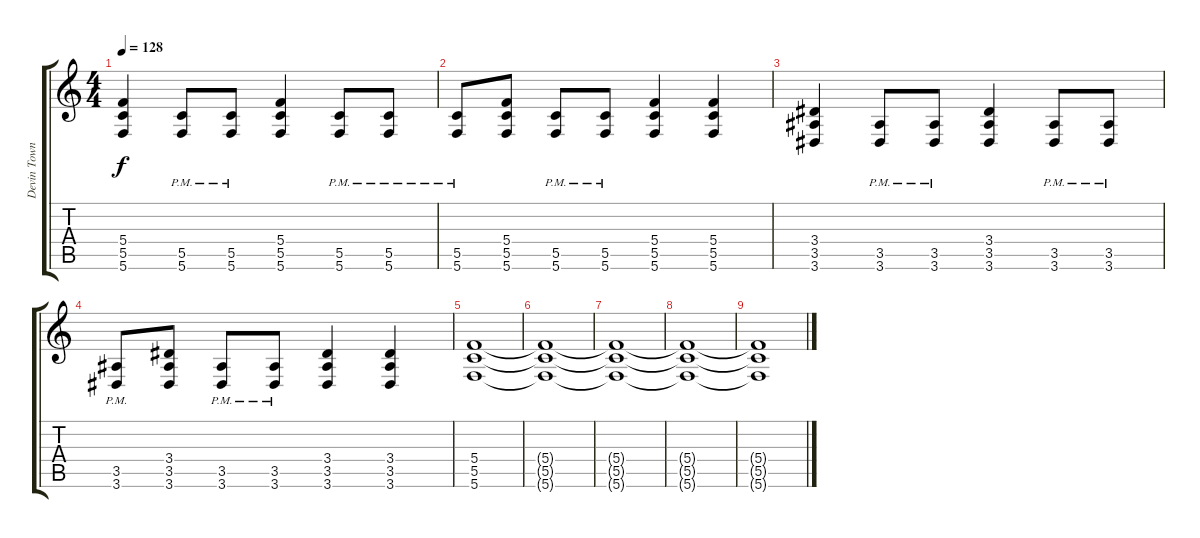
\track ("Devin Townsend" "Devin Town") {instrument distortionguitar}
\staff {score tabs}
\tuning (E4 C4 G3 C3 G2 C2) {hide}
\ts (4 4)
\tempo 128
\clef g2
\ks c
(5.4 5.5 5.6).4{dy f} (5.5{pm} 5.6{pm}).8 (5.5{pm} 5.6{pm}).8 (5.4 5.5 5.6).4 (5.5{pm} 5.6{pm}).8 (5.5{pm} 5.6{pm}).8 |
(5.5{pm} 5.6{pm}).8 (5.4 5.5 5.6).8 (5.5{pm} 5.6{pm}).8 (5.5{pm} 5.6{pm}).8 (5.4 5.5 5.6).4 (5.4 5.5 5.6).4 |
(3.4 3.5 3.6).4 (3.5{pm} 3.6{pm}).8 (3.5{pm} 3.6{pm}).8 (3.4 3.5 3.6).4 (3.5{pm} 3.6{pm}).8 (3.5{pm} 3.6{pm}).8 |
(3.5{pm} 3.6{pm}).8 (3.4 3.5 3.6).8 (3.5{pm} 3.6{pm}).8 (3.5{pm} 3.6{pm}).8 (3.4 3.5 3.6).4 (3.4 3.5 3.6).4 |
(5.4 5.5 5.6).1 |
(5.4{t} 5.5{t} 5.6{t}).1{volume 8} |
(5.4{t} 5.5{t} 5.6{t}).1 |
(5.4{t} 5.5{t} 5.6{t}).1 |
(5.4{t} 5.5{t} 5.6{t}).1
